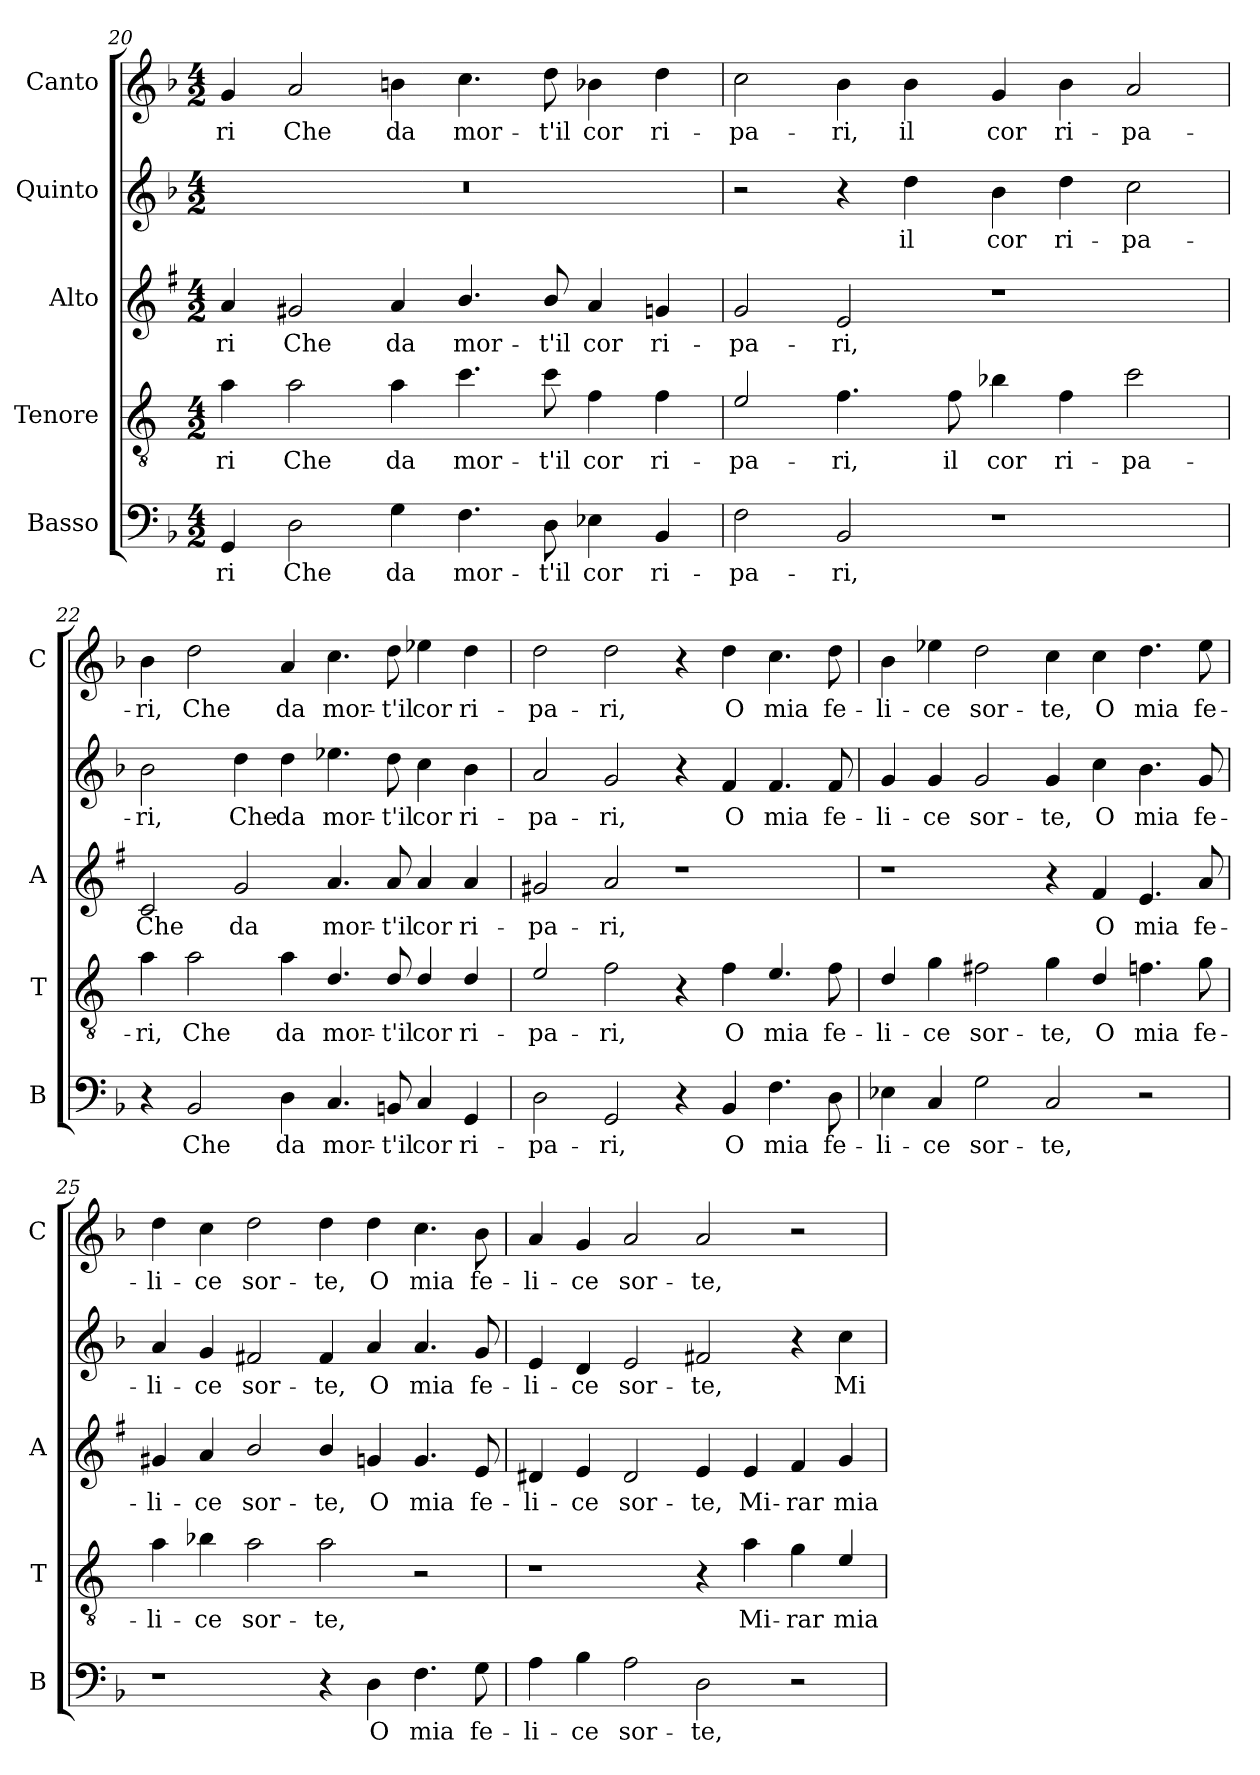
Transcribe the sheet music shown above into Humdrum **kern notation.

**kern	**text	**kern	**text	**kern	**text	**kern	**text	**kern	**text
*part5	*part5	*part4	*part4	*part3	*part3	*part2	*part2	*part1	*part1
*staff5	*staff5	*staff4	*staff4	*staff3	*staff3	*staff2	*staff2	*staff1	*staff1
*I"Basso	*	*I"Tenore	*	*I"Alto	*	*I"Quinto	*	*I"Canto	*
*I'B	*	*I'T	*	*I'A	*	*	*	*I'C	*
!!LO:LB:g=z
*clefF4	*	*clefGv2	*	*clefG2	*	*clefG2	*	*clefG2	*
*	*	*ITrd4c7	*	*ITrd1c2	*	*	*	*	*
*k[b-]	*	*k[b-]	*	*k[b-]	*	*k[b-]	*	*k[b-]	*
*F:	*	*F:	*	*F:	*	*F:	*	*F:	*
*M4/2	*	*M4/2	*	*M4/2	*	*M4/2	*	*M4/2	*
=20	=20	=20	=20	=20	=20	=20	=20	=20	=20
!	!LO:LY:b	!	!LO:LY:b	!	!LO:LY:b	!	!	!	!LO:LY:b
4GG/	-ri	4d\	-ri	4g/	-ri	0r	.	4g/	-ri
!	!LO:LY:b	!	!LO:LY:b	!	!LO:LY:b	!	!	!	!LO:LY:b
2D\	Che	2d\	Che	2f#X/	Che	.	.	2a/	Che
!	!LO:LY:b	!	!LO:LY:b	!	!LO:LY:b	!	!	!	!LO:LY:b
4G\	da	4d\	da	4g/	da	.	.	4bn\	da
!	!LO:LY:b	!	!LO:LY:b	!	!LO:LY:b	!	!	!	!LO:LY:b
4.F\	mor-	4.f\	mor-	4.a/	mor-	.	.	4.cc\	mor-
!	!LO:LY:b	!	!LO:LY:b	!	!LO:LY:b	!	!	!	!LO:LY:b
8D\	-t'il	8f\	-t'il	8a/	-t'il	.	.	8dd\	-t'il
!	!LO:LY:b	!	!LO:LY:b	!	!LO:LY:b	!	!	!	!LO:LY:b
4E-X\	cor	4B-\	cor	4g/	cor	.	.	4b-X\	cor
!	!LO:LY:b	!	!LO:LY:b	!	!LO:LY:b	!	!	!	!LO:LY:b
4BB-/	ri-	4B-\	ri-	4fn/	ri-	.	.	4dd\	ri-
=21	=21	=21	=21	=21	=21	=21	=21	=21	=21
!	!LO:LY:b	!	!LO:LY:b	!	!LO:LY:b	!	!	!	!LO:LY:b
2F\	-pa-	2A/	-pa-	2f/	-pa-	2r	.	2cc\	-pa-
!	!LO:LY:b	!	!LO:LY:b	!	!LO:LY:b	!	!	!	!LO:LY:b
2BB-/	-ri,	4.B-\	-ri,	2d/	-ri,	4r	.	4b-\	-ri,
!	!	!	!	!	!	!	!LO:LY:b	!	!LO:LY:b
.	.	.	.	.	.	4dd\	il	4b-\	il
!	!	!	!LO:LY:b	!	!	!	!	!	!
.	.	8B-\	il	.	.	.	.	.	.
!	!	!	!LO:LY:b	!	!	!	!LO:LY:b	!	!LO:LY:b
1r	.	4e-X\	cor	1r	.	4b-\	cor	4g/	cor
!	!	!	!LO:LY:b	!	!	!	!LO:LY:b	!	!LO:LY:b
.	.	4B-\	ri-	.	.	4dd\	ri-	4b-\	ri-
!	!	!	!LO:LY:b	!	!	!	!LO:LY:b	!	!LO:LY:b
.	.	2f\	-pa-	.	.	2cc\	-pa-	2a/	-pa-
=22	=22	=22	=22	=22	=22	=22	=22	=22	=22
!	!	!	!LO:LY:b	!	!LO:LY:b	!	!LO:LY:b	!	!LO:LY:b
4r	.	4d\	-ri,	2B-/	Che	2b-\	-ri,	4b-\	-ri,
!	!LO:LY:b	!	!LO:LY:b	!	!	!	!	!	!LO:LY:b
2BB-/	Che	2d\	Che	.	.	.	.	2dd\	Che
!	!	!	!	!	!LO:LY:b	!	!LO:LY:b	!	!
.	.	.	.	2f/	da	4dd\	Che	.	.
!	!LO:LY:b	!	!LO:LY:b	!	!	!	!LO:LY:b	!	!LO:LY:b
4D\	da	4d\	da	.	.	4dd\	da	4a/	da
!	!LO:LY:b	!	!LO:LY:b	!	!LO:LY:b	!	!LO:LY:b	!	!LO:LY:b
4.C/	mor-	4.G/	mor-	4.g/	mor-	4.ee-X\	mor-	4.cc\	mor-
!	!LO:LY:b	!	!LO:LY:b	!	!LO:LY:b	!	!LO:LY:b	!	!LO:LY:b
8BBn/	-t'il	8G/	-t'il	8g/	-t'il	8dd\	-t'il	8dd\	-t'il
!	!LO:LY:b	!	!LO:LY:b	!	!LO:LY:b	!	!LO:LY:b	!	!LO:LY:b
4C/	cor	4G/	cor	4g/	cor	4cc\	cor	4ee-X\	cor
!	!LO:LY:b	!	!LO:LY:b	!	!LO:LY:b	!	!LO:LY:b	!	!LO:LY:b
4GG/	ri-	4G/	ri-	4g/	ri-	4b-\	ri-	4dd\	ri-
!!LO:LB:g=z
=23	=23	=23	=23	=23	=23	=23	=23	=23	=23
!	!LO:LY:b	!	!LO:LY:b	!	!LO:LY:b	!	!LO:LY:b	!	!LO:LY:b
2D\	-pa-	2A/	-pa-	2f#X/	-pa-	2a/	-pa-	2dd\	-pa-
!	!LO:LY:b	!	!LO:LY:b	!	!LO:LY:b	!	!LO:LY:b	!	!LO:LY:b
2GG/	-ri,	2B-\	-ri,	2g/	-ri,	2g/	-ri,	2dd\	-ri,
4r	.	4r	.	1r	.	4r	.	4r	.
!	!LO:LY:b	!	!LO:LY:b	!	!	!	!LO:LY:b	!	!LO:LY:b
4BB-/	O	4B-\	O	.	.	4f/	O	4dd\	O
!	!LO:LY:b	!	!LO:LY:b	!	!	!	!LO:LY:b	!	!LO:LY:b
4.F\	mia	4.A/	mia	.	.	4.f/	mia	4.cc\	mia
!	!LO:LY:b	!	!LO:LY:b	!	!	!	!LO:LY:b	!	!LO:LY:b
8D\	fe-	8B-\	fe-	.	.	8f/	fe-	8dd\	fe-
=24	=24	=24	=24	=24	=24	=24	=24	=24	=24
!	!LO:LY:b	!	!LO:LY:b	!	!	!	!LO:LY:b	!	!LO:LY:b
4E-X\	-li-	4G/	-li-	1r	.	4g/	-li-	4b-\	-li-
!	!LO:LY:b	!	!LO:LY:b	!	!	!	!LO:LY:b	!	!LO:LY:b
4C/	-ce	4c\	-ce	.	.	4g/	-ce	4ee-X\	-ce
!	!LO:LY:b	!	!LO:LY:b	!	!	!	!LO:LY:b	!	!LO:LY:b
2G\	sor-	2Bn\	sor-	.	.	2g/	sor-	2dd\	sor-
!	!LO:LY:b	!	!LO:LY:b	!	!	!	!LO:LY:b	!	!LO:LY:b
2C/	-te,	4c\	-te,	4r	.	4g/	-te,	4cc\	-te,
!	!	!	!LO:LY:b	!	!LO:LY:b	!	!LO:LY:b	!	!LO:LY:b
.	.	4G/	O	4e/	O	4cc\	O	4cc\	O
!	!	!	!LO:LY:b	!	!LO:LY:b	!	!LO:LY:b	!	!LO:LY:b
2r	.	4.B-X\	mia	4.d/	mia	4.b-\	mia	4.dd\	mia
!	!	!	!LO:LY:b	!	!LO:LY:b	!	!LO:LY:b	!	!LO:LY:b
.	.	8c\	fe-	8g/	fe-	8g/	fe-	8ee-\	fe-
=25	=25	=25	=25	=25	=25	=25	=25	=25	=25
!	!	!	!LO:LY:b	!	!LO:LY:b	!	!LO:LY:b	!	!LO:LY:b
1r	.	4d\	-li-	4f#X/	-li-	4a/	-li-	4dd\	-li-
!	!	!	!LO:LY:b	!	!LO:LY:b	!	!LO:LY:b	!	!LO:LY:b
.	.	4e-X\	-ce	4g/	-ce	4g/	-ce	4cc\	-ce
!	!	!	!LO:LY:b	!	!LO:LY:b	!	!LO:LY:b	!	!LO:LY:b
.	.	2d\	sor-	2a/	sor-	2f#X/	sor-	2dd\	sor-
!	!	!	!LO:LY:b	!	!LO:LY:b	!	!LO:LY:b	!	!LO:LY:b
4r	.	2d\	-te,	4a/	-te,	4f#/	-te,	4dd\	-te,
!	!LO:LY:b	!	!	!	!LO:LY:b	!	!LO:LY:b	!	!LO:LY:b
4D\	O	.	.	4fn/	O	4a/	O	4dd\	O
!	!LO:LY:b	!	!	!	!LO:LY:b	!	!LO:LY:b	!	!LO:LY:b
4.F\	mia	2r	.	4.f/	mia	4.a/	mia	4.cc\	mia
!	!LO:LY:b	!	!	!	!LO:LY:b	!	!LO:LY:b	!	!LO:LY:b
8G\	fe-	.	.	8d/	fe-	8g/	fe-	8b-\	fe-
!!LO:PB:g=z
=26	=26	=26	=26	=26	=26	=26	=26	=26	=26
!	!LO:LY:b	!	!	!	!LO:LY:b	!	!LO:LY:b	!	!LO:LY:b
4A\	-li-	1r	.	4c#X/	-li-	4e/	-li-	4a/	-li-
!	!LO:LY:b	!	!	!	!LO:LY:b	!	!LO:LY:b	!	!LO:LY:b
4B-\	-ce	.	.	4d/	-ce	4d/	-ce	4g/	-ce
!	!LO:LY:b	!	!	!	!LO:LY:b	!	!LO:LY:b	!	!LO:LY:b
2A\	sor-	.	.	2c#/	sor-	2e/	sor-	2a/	sor-
!	!LO:LY:b	!	!	!	!LO:LY:b	!	!LO:LY:b	!	!LO:LY:b
2D\	-te,	4r	.	4d/	-te,	2f#X/	-te,	2a/	-te,
!	!	!	!LO:LY:b	!	!LO:LY:b	!	!	!	!
.	.	4d\	Mi-	4d/	Mi-	.	.	.	.
!	!	!	!LO:LY:b	!	!LO:LY:b	!	!	!	!
2r	.	4c\	-rar	4e/	-rar	4r	.	2r	.
!	!	!	!LO:LY:b	!	!LO:LY:b	!	!LO:LY:b	!	!
.	.	4A/	mia	4f/	mia	4cc\	Mi-	.	.
=	=	=	=	=	=	=	=	=	=
*-	*-	*-	*-	*-	*-	*-	*-	*-	*-
